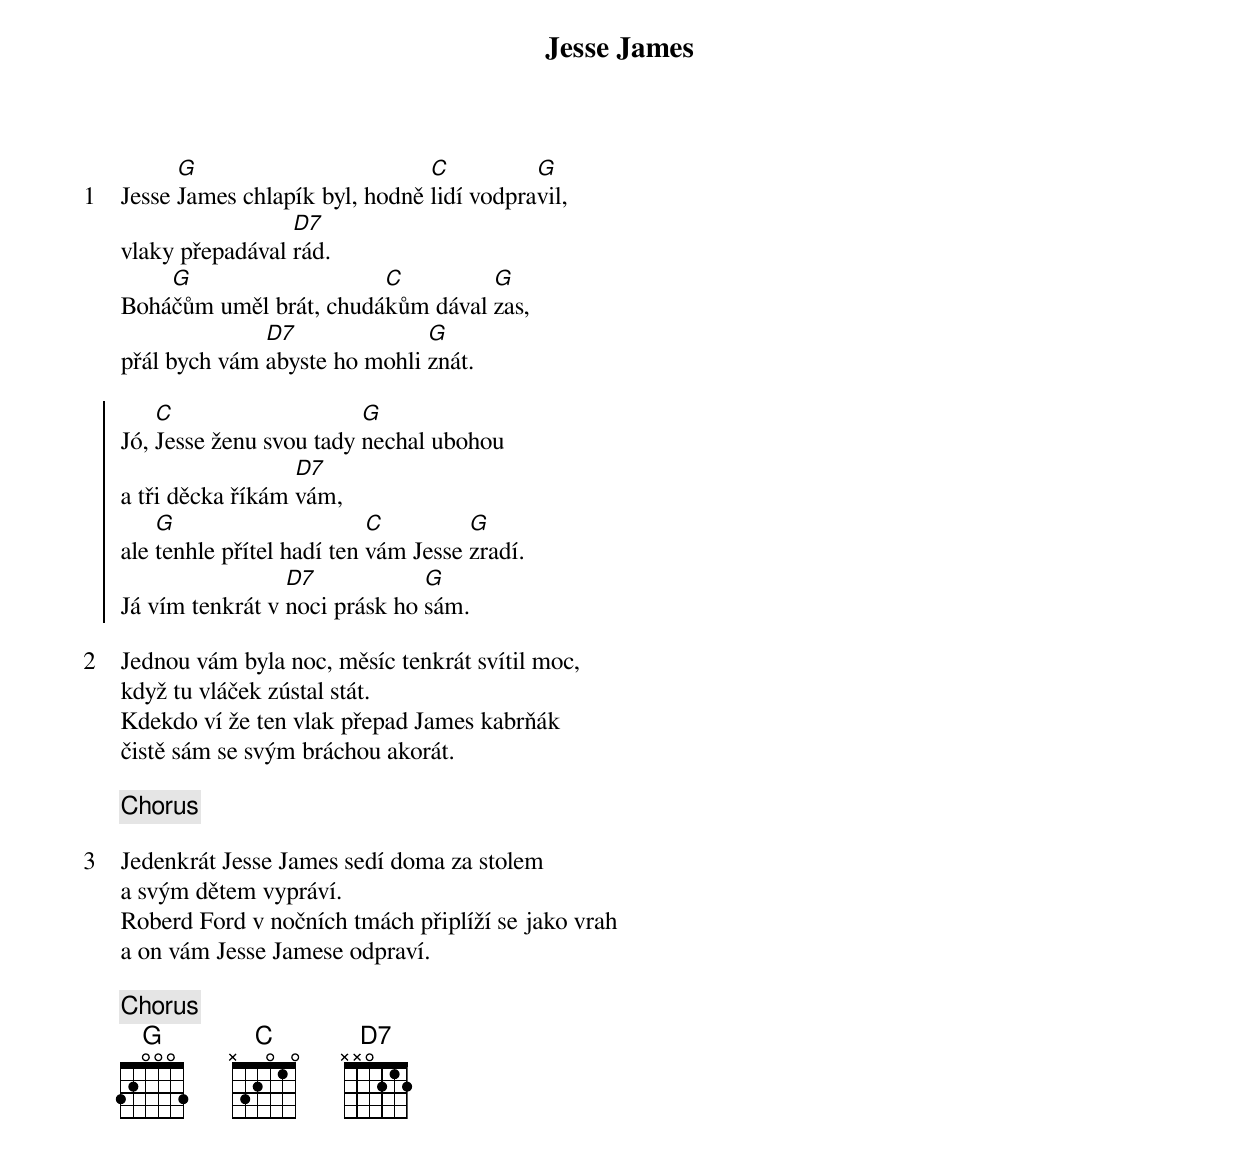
{title: Jesse James}
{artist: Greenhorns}

{start_of_verse: 1}
Jesse [G]James chlapík byl, hodně [C]lidí vodpra[G]vil,
vlaky přepadával [D7]rád.
Bohá[G]čům uměl brát, chudá[C]kům dával [G]zas,
přál bych vám [D7]abyste ho mohli [G]znát.
{end_of_verse}

{start_of_chorus}
Jó, [C]Jesse ženu svou tady [G]nechal ubohou
a tři děcka říkám [D7]vám,
ale [G]tenhle přítel hadí ten [C]vám Jesse [G]zradí.
Já vím tenkrát v [D7]noci prásk ho [G]sám.
{end_of_chorus}

{start_of_verse: 2}
Jednou vám byla noc, měsíc tenkrát svítil moc,
když tu vláček zústal stát.
Kdekdo ví že ten vlak přepad James kabrňák
čistě sám se svým bráchou akorát.
{end_of_verse}

{chorus}

{start_of_verse: 3}
Jedenkrát Jesse James sedí doma za stolem
a svým dětem vypráví.
Roberd Ford v nočních tmách připlíží se jako vrah
a on vám Jesse Jamese odpraví.
{end_of_verse}

{chorus}
